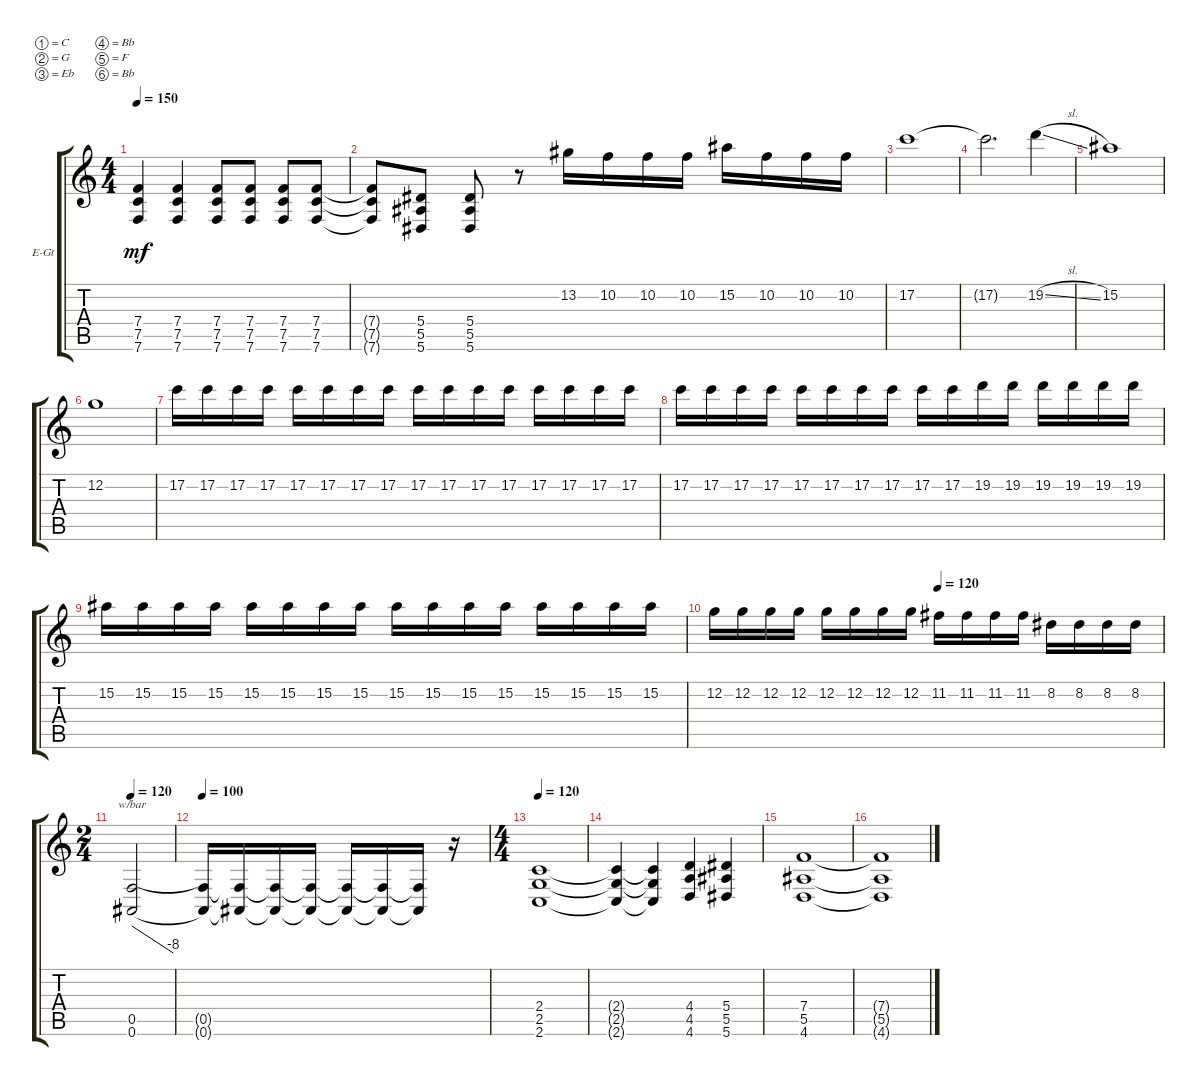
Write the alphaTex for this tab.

\bracketExtendMode groupsimilarinstruments
\firstSystemTrackNameOrientation horizontal
\otherSystemsTrackNameOrientation horizontal
\track ("Electric Guitar 1" "E-Gt") {instrument distortionguitar}
\staff {score tabs}
\tuning (C4 G3 Eb3 Bb2 F2 Bb1)
\ts (4 4)
\tempo 150
\clef g2
\ks c
(7.6 7.5 7.4).4{dy mf} (7.4 7.5 7.6).4 (7.6 7.5 7.4).8 (7.4 7.5 7.6).8 (7.4 7.5 7.6).8 (7.6 7.5 7.4).8 |
(7.4{t} 7.5{t} 7.6{t}).8 (5.6 5.5 5.4).8 (5.4 5.5 5.6).8 r.8 13.2.16 10.2.16 10.2.16 10.2.16 15.2.16 10.2.16 10.2.16 10.2.16 |
17.2.1 |
17.2{t}.2{d} 19.2{sl}.4 |
15.2.1 |
12.2.1 |
17.2.16 17.2.16 17.2.16 17.2.16 17.2.16 17.2.16 17.2.16 17.2.16 17.2.16 17.2.16 17.2.16 17.2.16 17.2.16 17.2.16 17.2.16 17.2.16 |
17.2.16 17.2.16 17.2.16 17.2.16 17.2.16 17.2.16 17.2.16 17.2.16 17.2.16 17.2.16 19.2.16 19.2.16 19.2.16 19.2.16 19.2.16 19.2.16 |
15.2.16 15.2.16 15.2.16 15.2.16 15.2.16 15.2.16 15.2.16 15.2.16 15.2.16 15.2.16 15.2.16 15.2.16 15.2.16 15.2.16 15.2.16 15.2.16 |
\tempo (120 0.5)
12.2.16 12.2.16 12.2.16 12.2.16 12.2.16 12.2.16 12.2.16 12.2.16 11.2.16 11.2.16 11.2.16 11.2.16 8.2.16 8.2.16 8.2.16 8.2.16 |
\ts (2 4)
\tempo 120
(0.5 0.6).2{tbe (dive default 0 0 59.4 -32)} |
\tempo 100
(0.6{t} 0.5{t}).16 (0.6{t} 0.5{t}).16 (0.6{t} 0.5{t}).16 (0.6{t} 0.5{t}).16 (0.6{t} 0.5{t}).16 (0.6{t} 0.5{t}).16 (0.6{t} 0.5{t}).16 r.16 |
\ts (4 4)
\tempo 120
(2.4 2.5 2.6).1 |
(2.6{t} 2.5{t} 2.4{t}).4 (2.4{t} 2.5{t} 2.6{t}).4 (4.4 4.5 4.6).4 (5.4 5.5 5.6).4 |
(4.6 5.5 7.4).1 |
(7.4{t} 5.5{t} 4.6{t}).1
